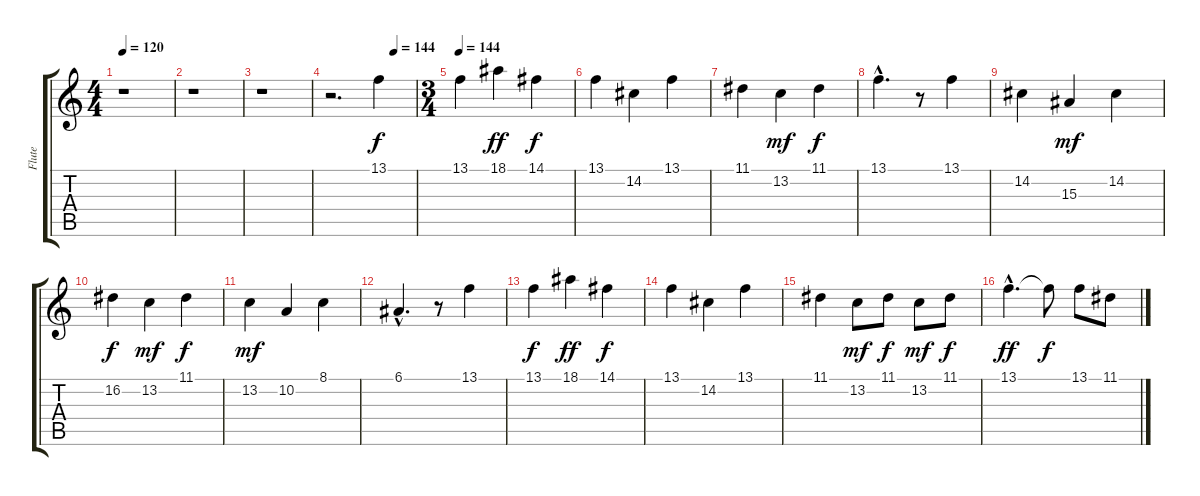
\track ("Flute" "Flute") {instrument flute}
\staff {score tabs}
\tuning (E4 B3 G3 D3 A2 E2) {hide}
\ts (4 4)
\tempo 120
\clef g2
\ks c
r.1{dy f} |
r.1 |
r.1 |
\tempo (144 0.75)
r.2{d} 13.1.4{balance 11 instrument flute} |
\ts (3 4)
\tempo 144
13.1.4 18.1.4{dy ff} 14.1.4{dy f} |
13.1.4 14.2.4 13.1.4 |
11.1.4 13.2.4{dy mf} 11.1.4{dy f} |
13.1{hac}.4{d} r.8 13.1.4 |
14.2.4 15.3.4{dy mf} 14.2.4 |
16.2.4{dy f} 13.2.4{dy mf} 11.1.4{dy f} |
13.2.4{dy mf} 10.2.4 8.1.4 |
6.1{hac}.4{d} r.8 13.1.4 |
13.1.4{dy f} 18.1.4{dy ff} 14.1.4{dy f} |
13.1.4 14.2.4 13.1.4 |
11.1.4 13.2.8{dy mf} 11.1.8{dy f} 13.2.8{dy mf} 11.1.8{dy f} |
13.1{hac}.4{d dy ff} 13.1{t}.8{dy f} 13.1.8 11.1.8
